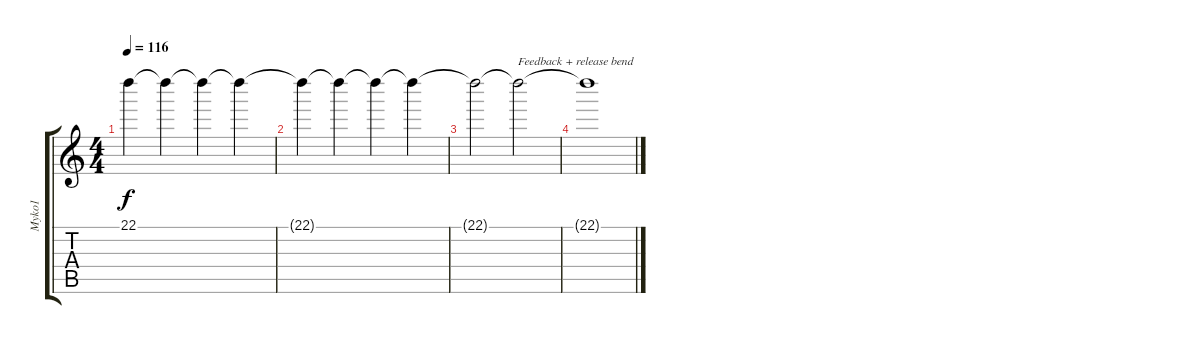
\track ("Myko1" "Myko1") {instrument overdrivenguitar}
\staff {score tabs}
\tuning (E4 B3 G3 D3 A2 E2) {hide}
\ts (4 4)
\tempo 116
\clef g2
\ks c
22.1{t}.4{dy f} 22.1{t}.4 22.1{t}.4 22.1{t}.4 |
22.1{t}.4{volume 5} 22.1{t}.4 22.1{t}.4 22.1{t}.4 |
22.1{t}.2 22.1{t}.2{txt "Feedback + release bend"} |
22.1{t}.1
